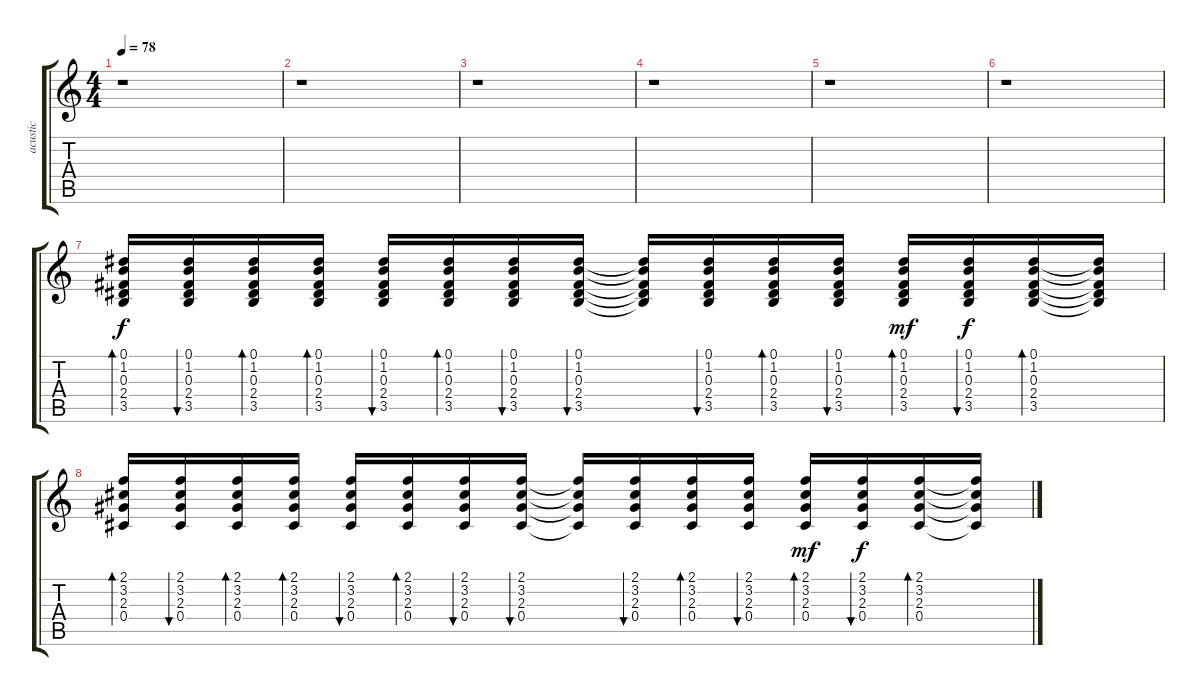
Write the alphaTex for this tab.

\track ("acustic" "acustic") {instrument acousticguitarsteel}
\staff {score tabs}
\tuning (Eb4 Bb3 Gb3 Db3 Ab2 Eb2) {hide}
\ts (4 4)
\tempo 78
\clef g2
\ks c
r.1{dy f instrument acousticguitarsteel} |
r.1 |
r.1 |
r.1 |
r.1 |
r.1 |
(0.1 1.2 0.3 2.4 3.5).16{bd 30} (0.1 1.2 0.3 2.4 3.5).16{bu 30} (0.1 1.2 0.3 2.4 3.5).16{bd 30} (0.1 1.2 0.3 2.4 3.5).16{bd 30} (0.1 1.2 0.3 2.4 3.5).16{bu 30} (0.1 1.2 0.3 2.4 3.5).16{bd 30} (0.1 1.2 0.3 2.4 3.5).16{bu 30} (0.1 1.2 0.3 2.4 3.5).16{bu 30} (0.1{t} 1.2{t} 0.3{t} 2.4{t} 3.5{t}).16 (0.1 1.2 0.3 2.4 3.5).16{bu 30} (0.1 1.2 0.3 2.4 3.5).16{bd 30} (0.1 1.2 0.3 2.4 3.5).16{bu 30} (0.1 1.2 0.3 2.4 3.5).16{bd 60 dy mf} (0.1 1.2 0.3 2.4 3.5).16{bu 30 dy f} (0.1 1.2 0.3 2.4 3.5).16{bd 30} (0.1{t} 1.2{t} 0.3{t} 2.4{t} 3.5{t}).16 |
(2.1 3.2 2.3 0.4).16{bd 30} (2.1 3.2 2.3 0.4).16{bu 30} (2.1 3.2 2.3 0.4).16{bd 30} (2.1 3.2 2.3 0.4).16{bd 30} (2.1 3.2 2.3 0.4).16{bu 30} (2.1 3.2 2.3 0.4).16{bd 30} (2.1 3.2 2.3 0.4).16{bu 30} (2.1 3.2 2.3 0.4).16{bu 30} (2.1{t} 3.2{t} 2.3{t} 0.4{t}).16 (2.1 3.2 2.3 0.4).16{bu 30} (2.1 3.2 2.3 0.4).16{bd 30} (2.1 3.2 2.3 0.4).16{bu 30} (2.1 3.2 2.3 0.4).16{bd 60 dy mf} (2.1 3.2 2.3 0.4).16{bu 30 dy f} (2.1 3.2 2.3 0.4).16{bd 30} (2.1{t} 3.2{t} 2.3{t} 0.4{t}).16
